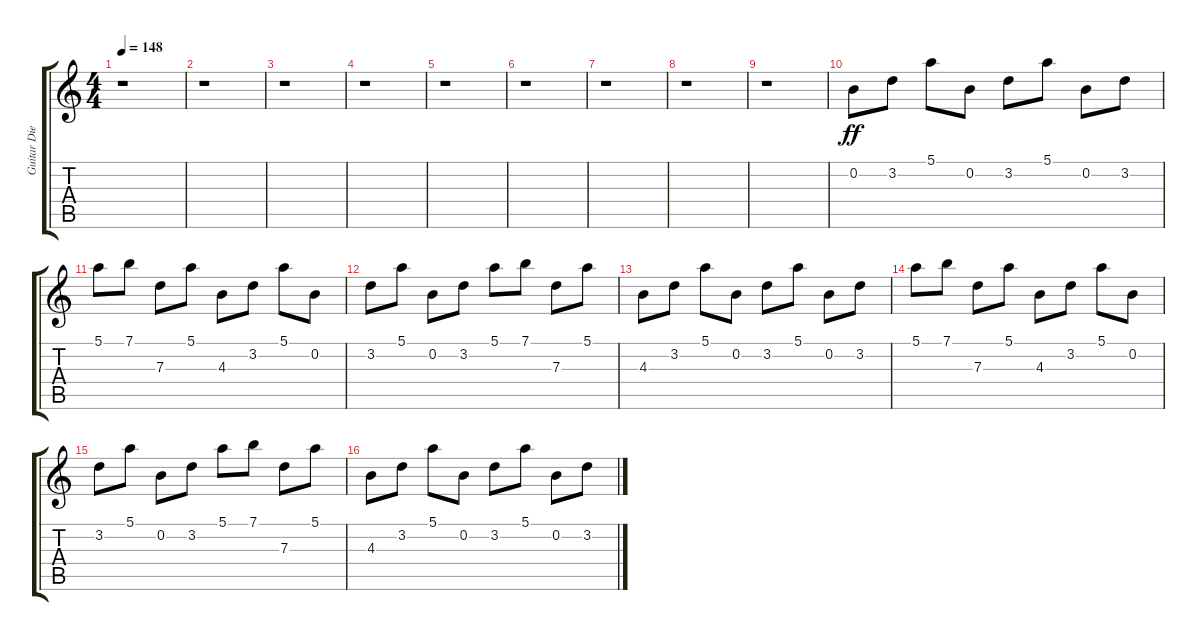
\track ("Guitar Die Solo" "Guitar Die") {instrument distortionguitar}
\staff {score tabs}
\tuning (E4 B3 G3 D3 A2 E2) {hide}
\ts (4 4)
\tempo 148
\clef g2
\ks c
r.1{dy ff} |
r.1 |
r.1 |
r.1 |
r.1 |
r.1 |
r.1 |
r.1 |
r.1 |
0.2.8{instrument acousticguitarsteel} 3.2.8 5.1.8 0.2.8 3.2.8 5.1.8 0.2.8 3.2.8 |
5.1.8 7.1.8 7.3.8 5.1.8 4.3.8 3.2.8 5.1.8 0.2.8 |
3.2.8 5.1.8 0.2.8 3.2.8 5.1.8 7.1.8 7.3.8 5.1.8 |
4.3.8 3.2.8 5.1.8 0.2.8 3.2.8 5.1.8 0.2.8 3.2.8 |
5.1.8 7.1.8 7.3.8 5.1.8 4.3.8 3.2.8 5.1.8 0.2.8 |
3.2.8 5.1.8 0.2.8 3.2.8 5.1.8 7.1.8 7.3.8 5.1.8 |
4.3.8 3.2.8 5.1.8 0.2.8 3.2.8 5.1.8 0.2.8 3.2.8
